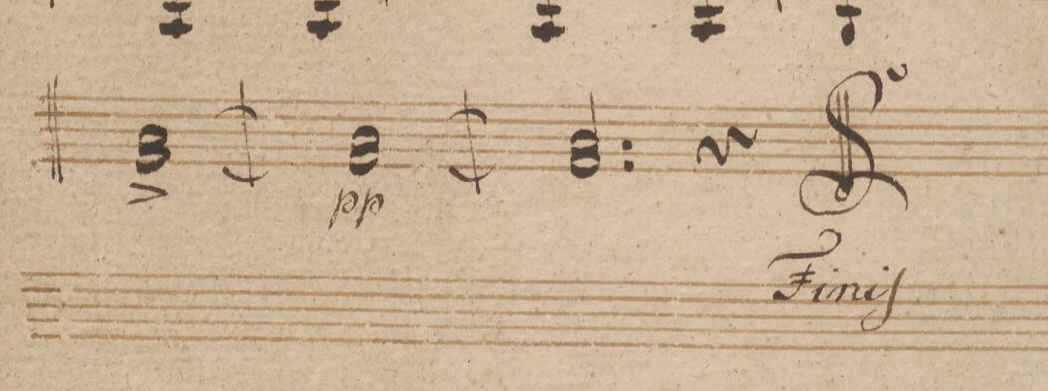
**kern	**dynam
*I"Violino 2do	*
*clefG2	*
*k[b-]	*
*met(c|)	*
*M2/2	*
[1a/ [1f/^<	.
=108	=108
1a/_ 1f/_	pp
=109	=109
2.a/] 2.f/]	.
4r	.
==	==
*-	*-
